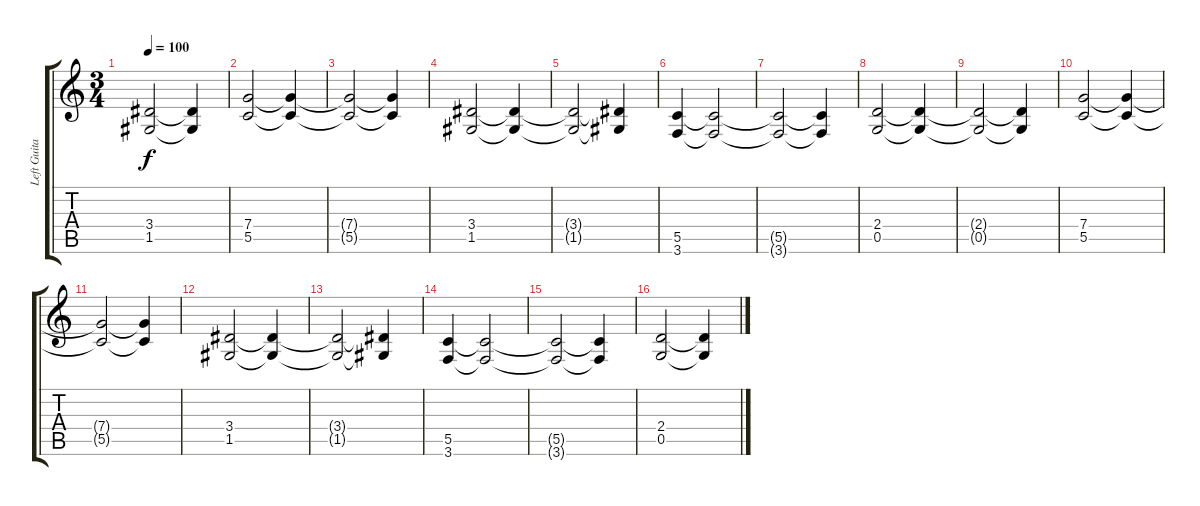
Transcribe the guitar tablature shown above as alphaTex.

\track ("Left Guitar" "Left Guita") {instrument distortionguitar}
\staff {score tabs}
\tuning (D4 A3 F3 C3 G2 D2) {hide}
\ts (3 4)
\tempo 100
\clef g2
\ks c
(3.4{t} 1.5{t}).2{dy f} (3.4{t} 1.5{t}).4 |
(7.4 5.5).2 (7.4{t} 5.5{t}).4 |
(7.4{t} 5.5{t}).2 (7.4{t} 5.5{t}).4 |
(3.4 1.5).2 (3.4{t} 1.5{t}).4 |
(3.4{t} 1.5{t}).2 (3.4{t} 1.5{t}).4 |
(5.5 3.6).4 (5.5{t} 3.6{t}).2 |
(5.5{t} 3.6{t}).2 (5.5{t} 3.6{t}).4 |
(2.4 0.5).2 (2.4{t} 0.5{t}).4 |
(2.4{t} 0.5{t}).2 (2.4{t} 0.5{t}).4 |
(7.4 5.5).2 (7.4{t} 5.5{t}).4 |
(7.4{t} 5.5{t}).2 (7.4{t} 5.5{t}).4 |
(3.4 1.5).2 (3.4{t} 1.5{t}).4 |
(3.4{t} 1.5{t}).2 (3.4{t} 1.5{t}).4 |
(5.5 3.6).4 (5.5{t} 3.6{t}).2 |
(5.5{t} 3.6{t}).2 (5.5{t} 3.6{t}).4 |
(2.4 0.5).2 (2.4{t} 0.5{t}).4
